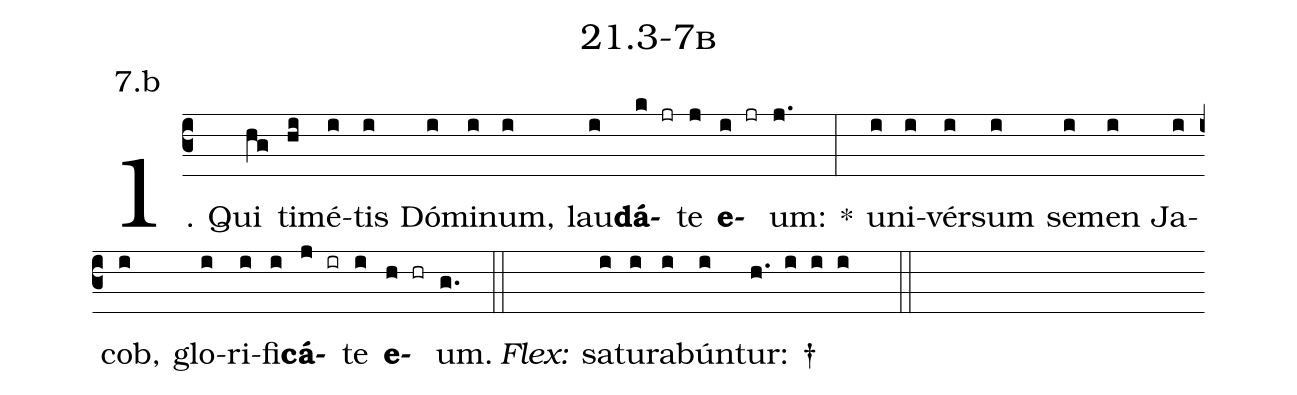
name: 21.3-7b;
annotation: 7.b;
%%
(c3)1. Qui(hg) ti(hi)mé(i)tis(i) Dó(i)mi(i)num,(i) lau(i)<b>dá</b>(k jr)te(j) <b>e</b>(i jr)um:(j.) *(:) u(i)ni(i)vér(i)sum(i) se(i)men(i) Ja(i)cob,(i) glo(i)ri(i)fi(i)<b>cá</b>(j ir)te(i) <b>e</b>(h hr)um.(g.) (::)
<i>Flex:</i>()  sa(i)tu(i)ra(i)bún(i)tur: †(h. i i i  ::)

%E(i) u(i) o(j) u(i) a(h) e.(g.) (::)
